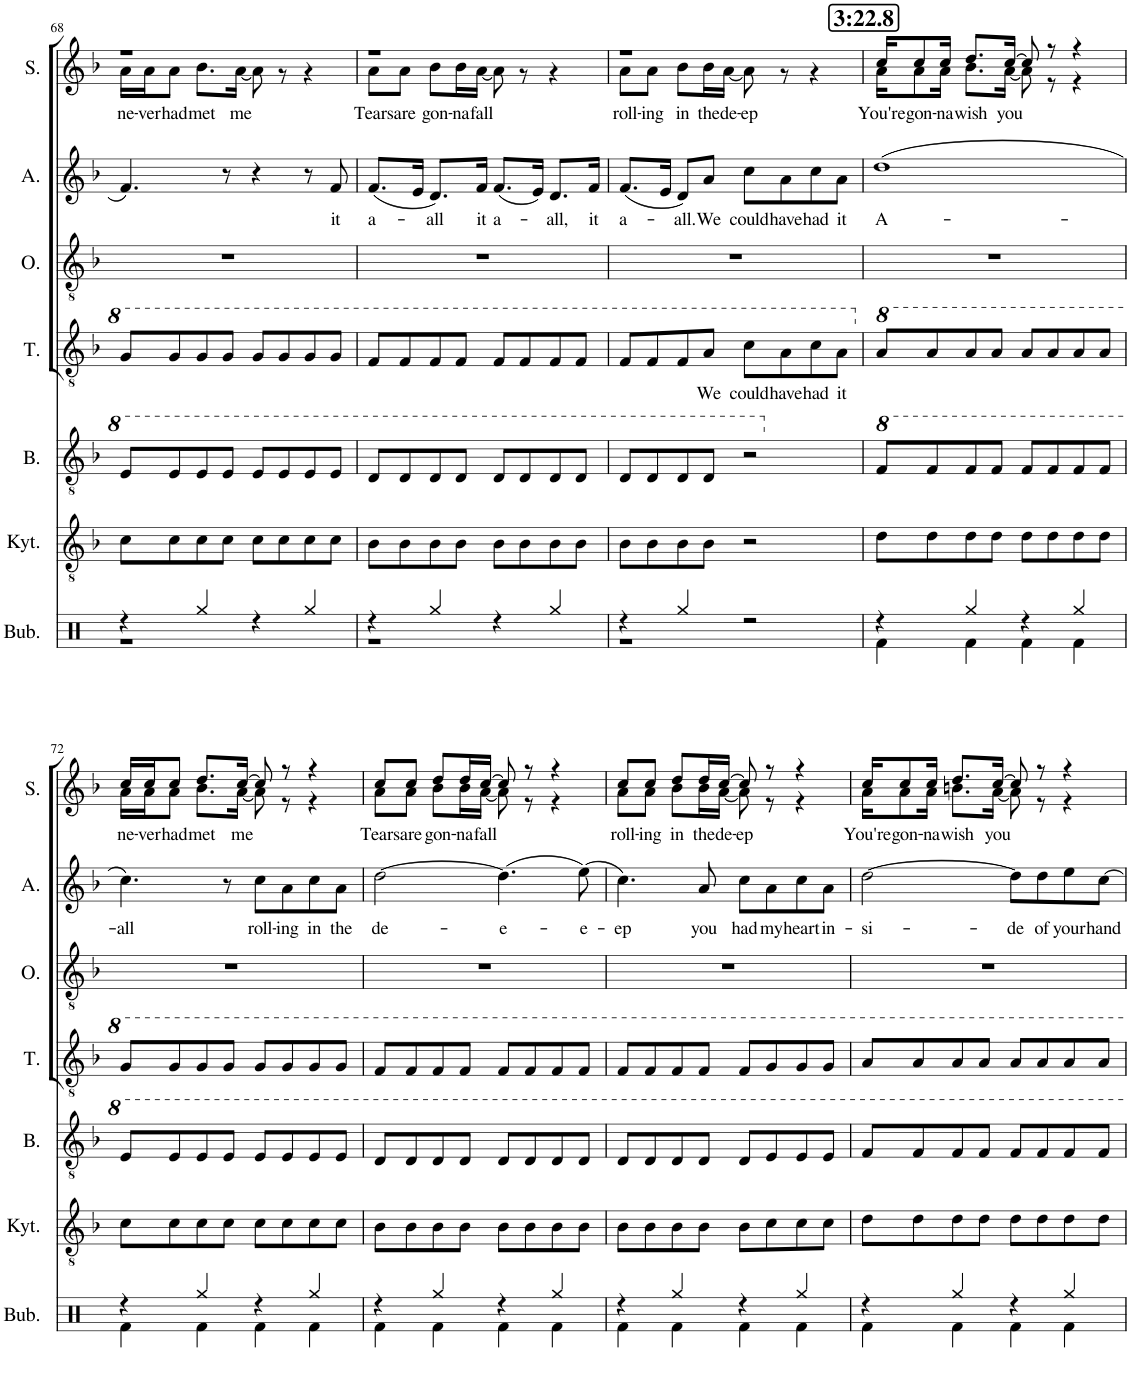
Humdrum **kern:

**kern	**kern	**kern	**kern	**text	**kern	**kern	**text	**kern	**text
*part7	*part6	*part5	*part4	*part4	*part3	*part2	*part2	*part1	*part1
*staff7	*staff6	*staff5	*staff4	*staff4	*staff3	*staff2	*staff2	*staff1	*staff1
*I"Bubny	*I"Klasická kytara	*I"Bass	*I"Tenor	*	*I"Ozdoby	*I"Alto	*	*I"Soprán	*
*I'Bub.	*I'Kyt.	*I'B.	*I'T.	*	*I'O.	*I'A.	*	*I'S.	*
!!LO:PB:g=z
*clefX	*clefGv2	*clefGv2	*clefGv2	*	*clefGv2	*clefG2	*	*clefG2	*
*k[]	*k[b-]	*k[b-]	*k[b-]	*	*k[b-]	*k[b-]	*	*k[b-]	*
*M4/4	*M4/4	*M4/4	*M4/4	*	*M4/4	*M4/4	*	*M4/4	*
=68	=68	=68	=68	=68	=68	=68	=68	=68	=68
*^	*	*	*	*	*	*	*	*^	*
!	!	!	!	!	!	!	!	!	!	!	!LO:LY:b
4r	1r	8c\L	8e/L	8g/L	.	1r	4.f/	.	1r	16a\LL	ne-
!	!	!	!	!	!	!	!	!	!	!	!LO:LY:b
.	.	.	.	.	.	.	.	.	.	16a\J	-ver
!	!	!	!	!	!	!	!	!	!	!	!LO:LY:b
.	.	8c\	8e/	8g/	.	.	.	.	.	8a\J	had
!	!	!	!	!	!	!	!	!	!	!	!LO:LY:b
4Rgg/	.	8c\	8e/	8g/	.	.	.	.	.	8.b-\L	met
.	.	8c\J	8e/J	8g/J	.	.	8r	.	.	.	.
!	!	!	!	!	!	!	!	!	!	!	!LO:LY:b
.	.	.	.	.	.	.	.	.	.	[16a\Jk	me
4r	.	8c\L	8e/L	8g/L	.	.	4r	.	.	8a\]	.
.	.	8c\	8e/	8g/	.	.	.	.	.	8r	.
4Rgg/	.	8c\	8e/	8g/	.	.	8r	.	.	4r	.
!	!	!	!	!	!	!	!	!LO:LY:b	!	!	!
.	.	8c\J	8e/J	8g/J	.	.	8f/	it	.	.	.
=69	=69	=69	=69	=69	=69	=69	=69	=69	=69	=69	=69
!	!	!	!	!	!	!	!	!LO:LY:b	!	!	!LO:LY:b
4r	1r	8B-\L	8d/L	8f/L	.	1r	(8.f/L	a-	1r	8a\L	Tears
!	!	!	!	!	!	!	!	!	!	!	!LO:LY:b
.	.	8B-\	8d/	8f/	.	.	.	.	.	8a\J	are
.	.	.	.	.	.	.	16e/Jk	.	.	.	.
!	!	!	!	!	!	!	!	!LO:LY:b	!	!	!LO:LY:b
4Rgg/	.	8B-\	8d/	8f/	.	.	8.d/L)	all	.	8b-\L	gon-
!	!	!	!	!	!	!	!	!	!	!	!LO:LY:b
.	.	8B-\J	8d/J	8f/J	.	.	.	.	.	16b-\L	-na
!	!	!	!	!	!	!	!	!LO:LY:b	!	!	!LO:LY:b
.	.	.	.	.	.	.	16f/Jk	it	.	[16a\JJ	fall
!	!	!	!	!	!	!	!	!LO:LY:b	!	!	!
4r	.	8B-\L	8d/L	8f/L	.	.	(8.f/L	a-	.	8a\]	.
.	.	8B-\	8d/	8f/	.	.	.	.	.	8r	.
.	.	.	.	.	.	.	16e/Jk)	.	.	.	.
!	!	!	!	!	!	!	!	!LO:LY:b	!	!	!
4Rgg/	.	8B-\	8d/	8f/	.	.	8.d/L	-all,	.	4r	.
.	.	8B-\J	8d/J	8f/J	.	.	.	.	.	.	.
!	!	!	!	!	!	!	!	!LO:LY:b	!	!	!
.	.	.	.	.	.	.	16f/Jk	it	.	.	.
=70	=70	=70	=70	=70	=70	=70	=70	=70	=70	=70	=70
!	!	!	!	!	!	!	!	!LO:LY:b	!	!	!LO:LY:b
4r	1r	8B-\L	8d/L	8f/L	.	1r	(8.f/L	a-	1r	8a\L	roll-
!	!	!	!	!	!	!	!	!	!	!	!LO:LY:b
.	.	8B-\	8d/	8f/	.	.	.	.	.	8a\J	-ing
.	.	.	.	.	.	.	16e/Jk	.	.	.	.
!	!	!	!	!	!	!	!	!LO:LY:b	!	!	!LO:LY:b
4Rgg/	.	8B-\	8d/	8f/	.	.	8d/L)	all.	.	8b-\L	in
!	!	!	!	!	!LO:LY:b	!	!	!LO:LY:b	!	!	!LO:LY:b
.	.	8B-\J	8d/J	8a/J	We	.	8a/J	We	.	16b-\L	the
!	!	!	!	!	!	!	!	!	!	!	!LO:LY:b
.	.	.	.	.	.	.	.	.	.	[16a\JJ	de-
!	!	!	!	!	!LO:LY:b	!	!	!LO:LY:b	!	!	!LO:LY:b
2r	.	2r	2r	8cc\L	could	.	8cc\L	could	.	8a\]	-ep
!	!	!	!	!	!LO:LY:b	!	!	!LO:LY:b	!	!	!
.	.	.	.	8a\	have	.	8a\	have	.	8r	.
!	!	!	!	!	!LO:LY:b	!	!	!LO:LY:b	!	!	!
.	.	.	.	8cc\	had	.	8cc\	had	.	4r	.
!	!	!	!	!	!LO:LY:b	!	!	!LO:LY:b	!	!	!
.	.	.	.	8a\J	it	.	8a\J	it	.	.	.
!!LO:REH:place=s1:a:B:cj:fs=14:t=3&colon;22.8	!!
=71	=71	=71	=71	=71	=71	=71	=71	=71	=71	=71	=71
!	!	!	!	!	!	!	!	!LO:LY:b	!	!	!LO:LY:b
4r	4Rf\	8d\L	8f/L	8a/L	.	1r	(1dd	A-	16cc/KL	16a\KL	You're
!	!	!	!	!	!	!	!	!	!	!	!LO:LY:b
.	.	.	.	.	.	.	.	.	8cc/	8a\	gon-
.	.	8d\	8f/	8a/	.	.	.	.	.	.	.
!	!	!	!	!	!	!	!	!	!	!	!LO:LY:b
.	.	.	.	.	.	.	.	.	16cc/Jk	16a\Jk	-na
!	!	!	!	!	!	!	!	!	!	!	!LO:LY:b
4Rgg/	4Rf\	8d\	8f/	8a/	.	.	.	.	8.dd/L	8.b-\L	wish
.	.	8d\J	8f/J	8a/J	.	.	.	.	.	.	.
!	!	!	!	!	!	!	!	!	!	!	!LO:LY:b
.	.	.	.	.	.	.	.	.	[16cc/Jk	[16a\Jk	you
4r	4Rf\	8d\L	8f/L	8a/L	.	.	.	.	8cc/]	8a\]	.
.	.	8d\	8f/	8a/	.	.	.	.	8r	8r	.
4Rgg/	4Rf\	8d\	8f/	8a/	.	.	.	.	4r	4r	.
.	.	8d\J	8f/J	8a/J	.	.	.	.	.	.	.
!!LO:LB:g=z	!!
=72	=72	=72	=72	=72	=72	=72	=72	=72	=72	=72	=72
!	!	!	!	!	!	!	!	!LO:LY:b	!	!	!LO:LY:b
4r	4Rf\	8c\L	8e/L	8g/L	.	1r	4.cc\)	-all	16cc/LL	16a\LL	ne-
!	!	!	!	!	!	!	!	!	!	!	!LO:LY:b
.	.	.	.	.	.	.	.	.	16cc/J	16a\J	-ver
!	!	!	!	!	!	!	!	!	!	!	!LO:LY:b
.	.	8c\	8e/	8g/	.	.	.	.	8cc/J	8a\J	had
!	!	!	!	!	!	!	!	!	!	!	!LO:LY:b
4Rgg/	4Rf\	8c\	8e/	8g/	.	.	.	.	8.dd/L	8.b-\L	met
.	.	8c\J	8e/J	8g/J	.	.	8r	.	.	.	.
!	!	!	!	!	!	!	!	!	!	!	!LO:LY:b
.	.	.	.	.	.	.	.	.	[16cc/Jk	[16a\Jk	me
!	!	!	!	!	!	!	!	!LO:LY:b	!	!	!
4r	4Rf\	8c\L	8e/L	8g/L	.	.	8cc\L	roll-	8cc/]	8a\]	.
!	!	!	!	!	!	!	!	!LO:LY:b	!	!	!
.	.	8c\	8e/	8g/	.	.	8a\	-ing	8r	8r	.
!	!	!	!	!	!	!	!	!LO:LY:b	!	!	!
4Rgg/	4Rf\	8c\	8e/	8g/	.	.	8cc\	in	4r	4r	.
!	!	!	!	!	!	!	!	!LO:LY:b	!	!	!
.	.	8c\J	8e/J	8g/J	.	.	8a\J	the	.	.	.
=73	=73	=73	=73	=73	=73	=73	=73	=73	=73	=73	=73
!	!	!	!	!	!	!	!	!LO:LY:b	!	!	!LO:LY:b
4r	4Rf\	8B-\L	8d/L	8f/L	.	1r	[2dd\	de-	8cc/L	8a\L	Tears
!	!	!	!	!	!	!	!	!	!	!	!LO:LY:b
.	.	8B-\	8d/	8f/	.	.	.	.	8cc/J	8a\J	are
!	!	!	!	!	!	!	!	!	!	!	!LO:LY:b
4Rgg/	4Rf\	8B-\	8d/	8f/	.	.	.	.	8dd/L	8b-\L	gon-
!	!	!	!	!	!	!	!	!	!	!	!LO:LY:b
.	.	8B-\J	8d/J	8f/J	.	.	.	.	16dd/L	16b-\L	-na
!	!	!	!	!	!	!	!	!	!	!	!LO:LY:b
.	.	.	.	.	.	.	.	.	[16cc/JJ	[16a\JJ	fall
!	!	!	!	!	!	!	!	!LO:LY:b	!	!	!
4r	4Rf\	8B-\L	8d/L	8f/L	.	.	(4.dd\]	-e-	8cc/]	8a\]	.
.	.	8B-\	8d/	8f/	.	.	.	.	8r	8r	.
4Rgg/	4Rf\	8B-\	8d/	8f/	.	.	.	.	4r	4r	.
!	!	!	!	!	!	!	!	!LO:LY:b	!	!	!
.	.	8B-\J	8d/J	8f/J	.	.	(8ee\)	-e-	.	.	.
=74	=74	=74	=74	=74	=74	=74	=74	=74	=74	=74	=74
!	!	!	!	!	!	!	!	!LO:LY:b	!	!	!LO:LY:b
4r	4Rf\	8B-\L	8d/L	8f/L	.	1r	4.cc\)	-ep	8cc/L	8a\L	roll-
!	!	!	!	!	!	!	!	!	!	!	!LO:LY:b
.	.	8B-\	8d/	8f/	.	.	.	.	8cc/J	8a\J	-ing
!	!	!	!	!	!	!	!	!	!	!	!LO:LY:b
4Rgg/	4Rf\	8B-\	8d/	8f/	.	.	.	.	8dd/L	8b-\L	in
!	!	!	!	!	!	!	!	!LO:LY:b	!	!	!LO:LY:b
.	.	8B-\J	8d/J	8f/J	.	.	8a/	you	16dd/L	16b-\L	the
!	!	!	!	!	!	!	!	!	!	!	!LO:LY:b
.	.	.	.	.	.	.	.	.	[16cc/JJ	[16a\JJ	de-
!	!	!	!	!	!	!	!	!LO:LY:b	!	!	!LO:LY:b
4r	4Rf\	8B-\L	8d/L	8f/L	.	.	8cc\L	had	8cc/]	8a\]	-ep
!	!	!	!	!	!	!	!	!LO:LY:b	!	!	!
.	.	8c\	8e/	8g/	.	.	8a\	my	8r	8r	.
!	!	!	!	!	!	!	!	!LO:LY:b	!	!	!
4Rgg/	4Rf\	8c\	8e/	8g/	.	.	8cc\	heart	4r	4r	.
!	!	!	!	!	!	!	!	!LO:LY:b	!	!	!
.	.	8c\J	8e/J	8g/J	.	.	8a\J	in-	.	.	.
=75	=75	=75	=75	=75	=75	=75	=75	=75	=75	=75	=75
!	!	!	!	!	!	!	!	!LO:LY:b	!	!	!LO:LY:b
4r	4Rf\	8d\L	8f/L	8a/L	.	1r	[2dd\	-si-	16cc/KL	16a\KL	You're
!	!	!	!	!	!	!	!	!	!	!	!LO:LY:b
.	.	.	.	.	.	.	.	.	8cc/	8a\	gon-
.	.	8d\	8f/	8a/	.	.	.	.	.	.	.
!	!	!	!	!	!	!	!	!	!	!	!LO:LY:b
.	.	.	.	.	.	.	.	.	16cc/Jk	16a\Jk	-na
!	!	!	!	!	!	!	!	!	!	!	!LO:LY:b
4Rgg/	4Rf\	8d\	8f/	8a/	.	.	.	.	8.dd/L	8.bn\L	wish
.	.	8d\J	8f/J	8a/J	.	.	.	.	.	.	.
!	!	!	!	!	!	!	!	!	!	!	!LO:LY:b
.	.	.	.	.	.	.	.	.	[16cc/Jk	[16a\Jk	you
!	!	!	!	!	!	!	!	!LO:LY:b	!	!	!
4r	4Rf\	8d\L	8f/L	8a/L	.	.	8dd\L]	-de	8cc/]	8a\]	.
!	!	!	!	!	!	!	!	!LO:LY:b	!	!	!
.	.	8d\	8f/	8a/	.	.	8dd\	of	8r	8r	.
!	!	!	!	!	!	!	!	!LO:LY:b	!	!	!
4Rgg/	4Rf\	8d\	8f/	8a/	.	.	8ee\	your	4r	4r	.
!	!	!	!	!	!	!	!	!LO:LY:b	!	!	!
.	.	8d\J	8f/J	8a/J	.	.	[8cc\J	hand	.	.	.
*v	*v	*	*	*	*	*	*	*	*v	*v	*
=	=	=	=	=	=	=	=	=	=
*-	*-	*-	*-	*-	*-	*-	*-	*-	*-
